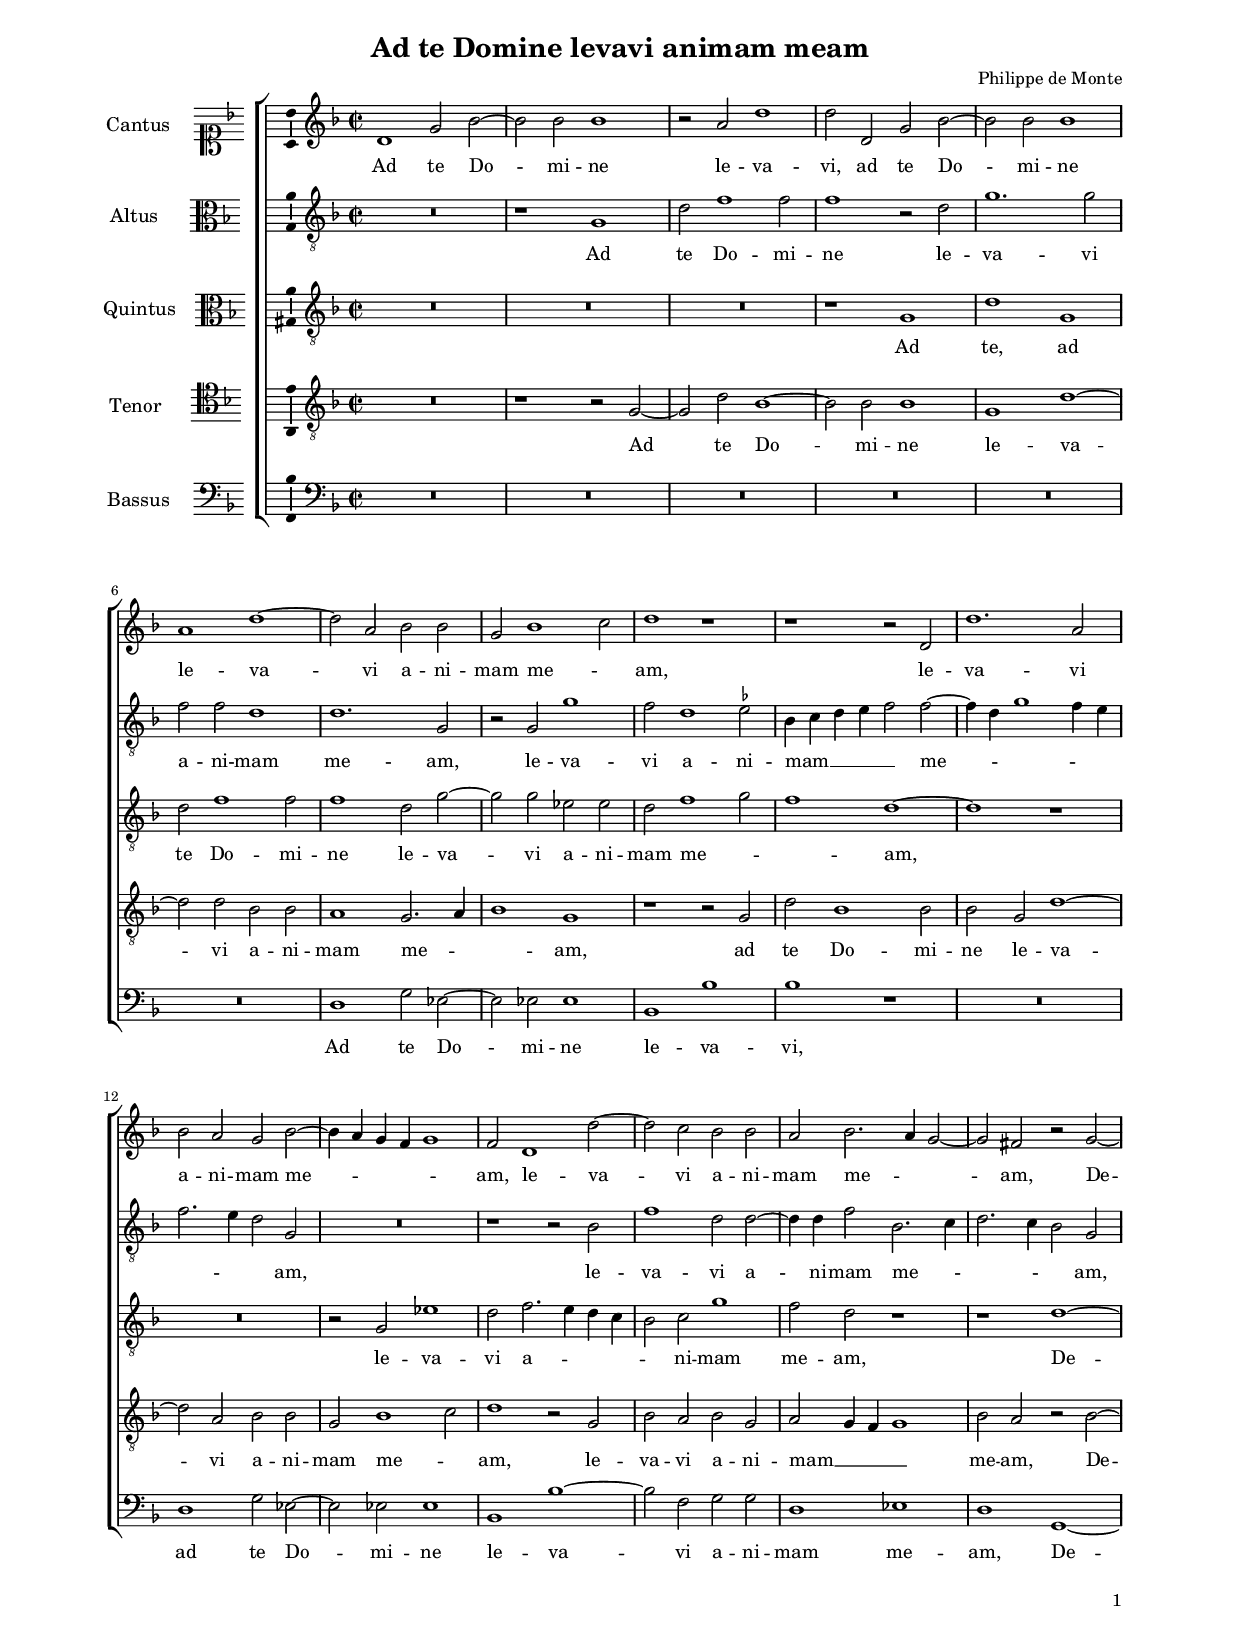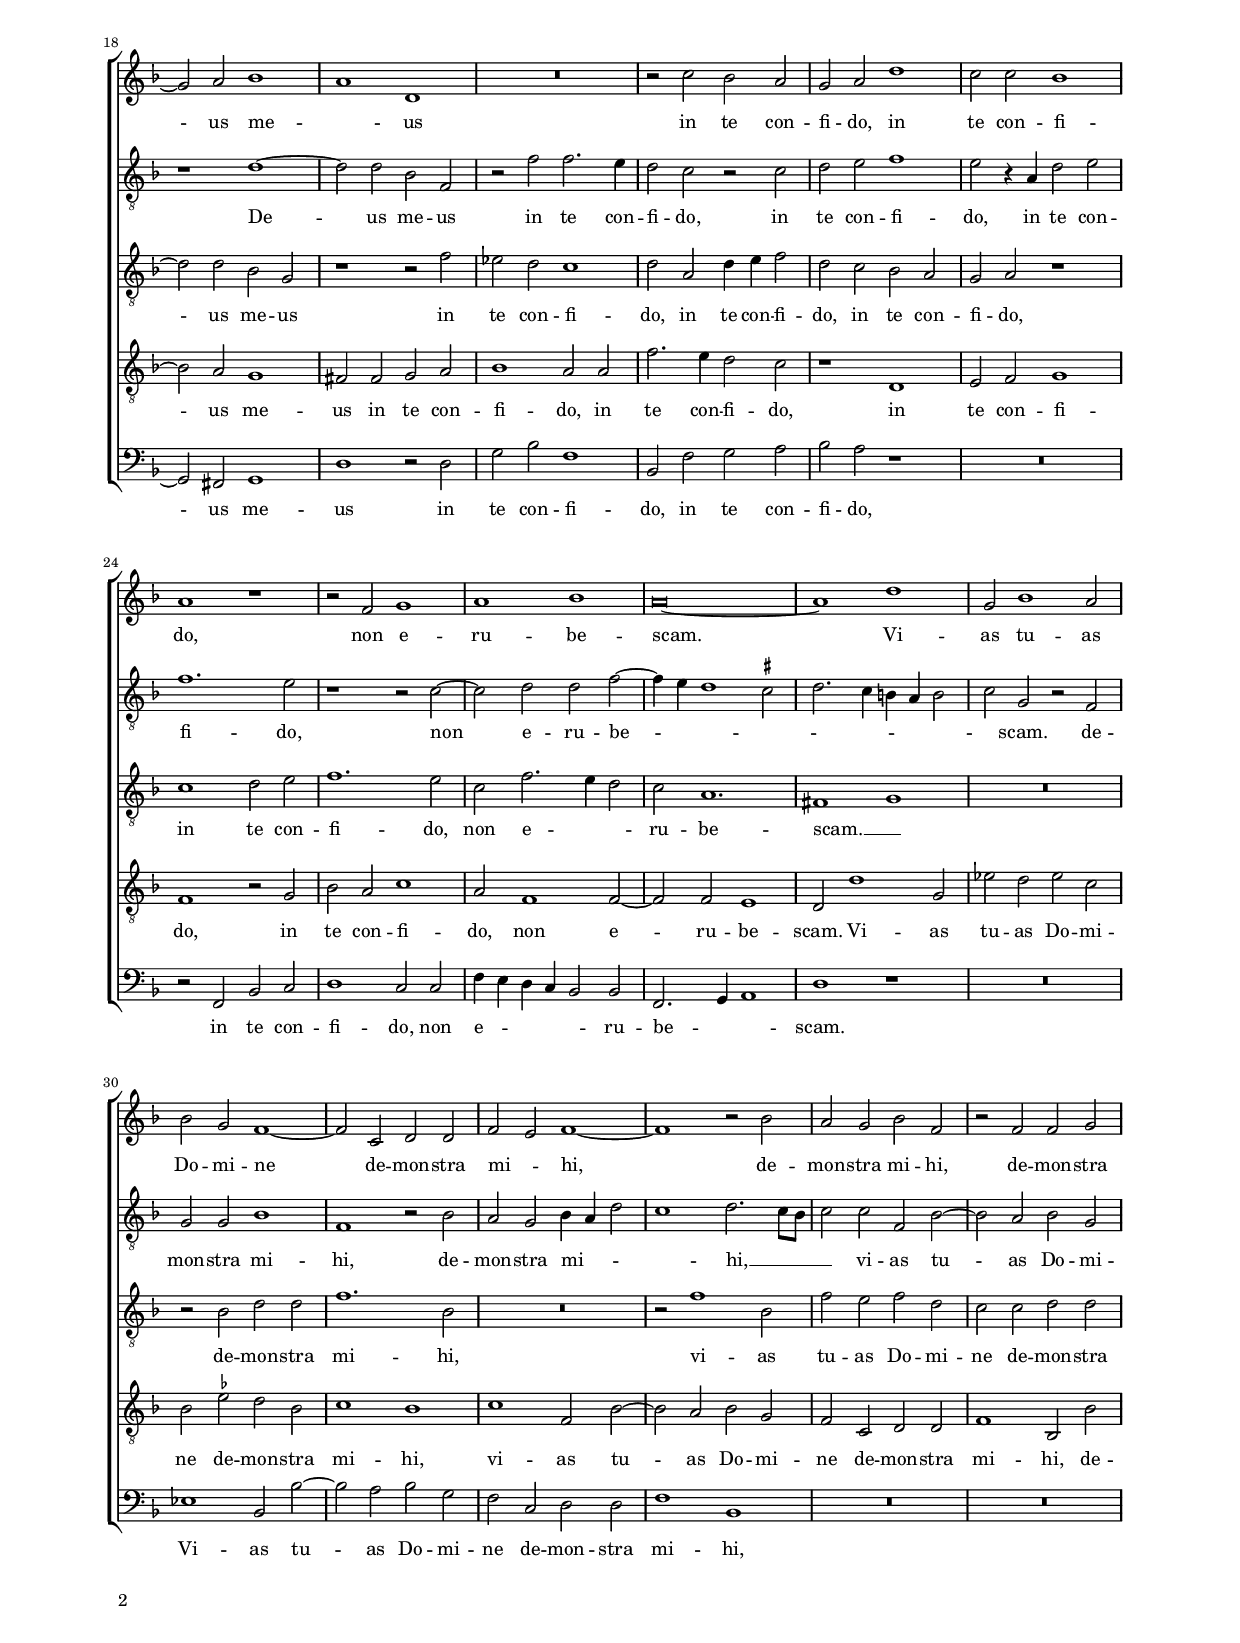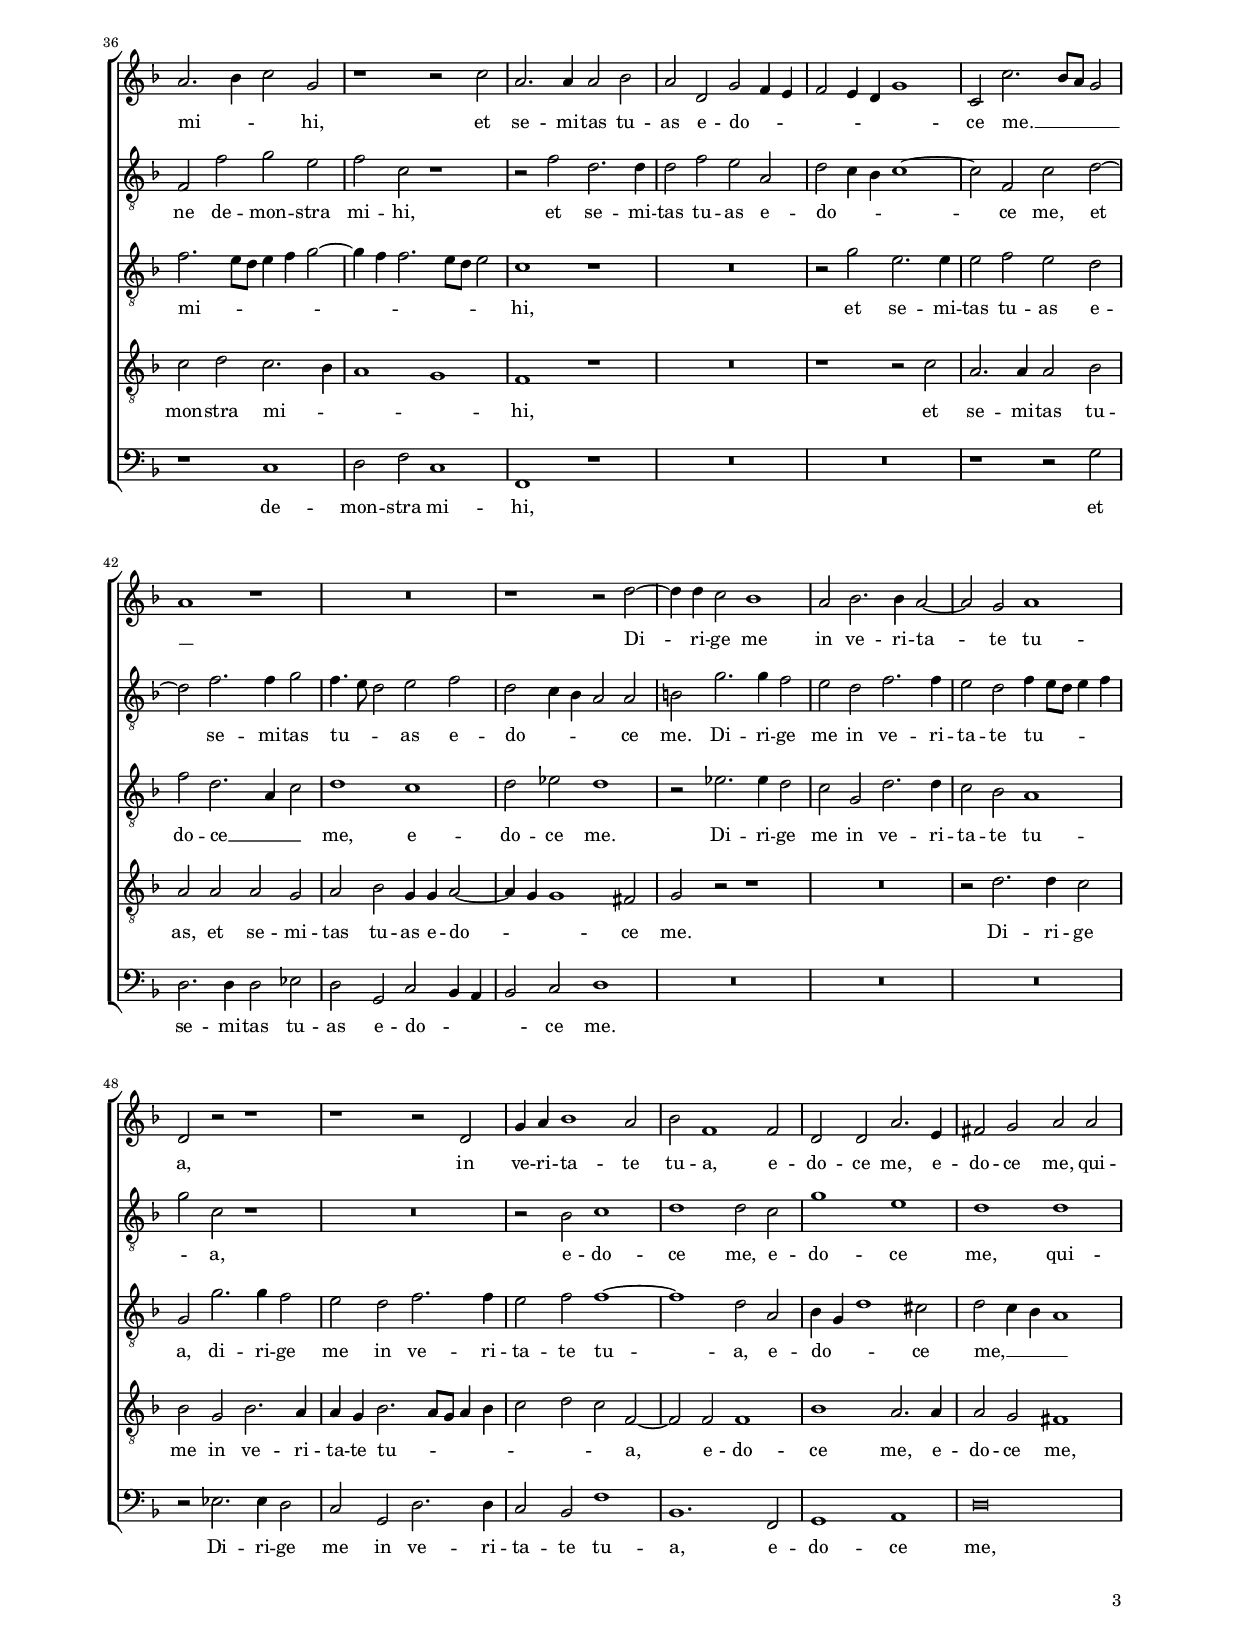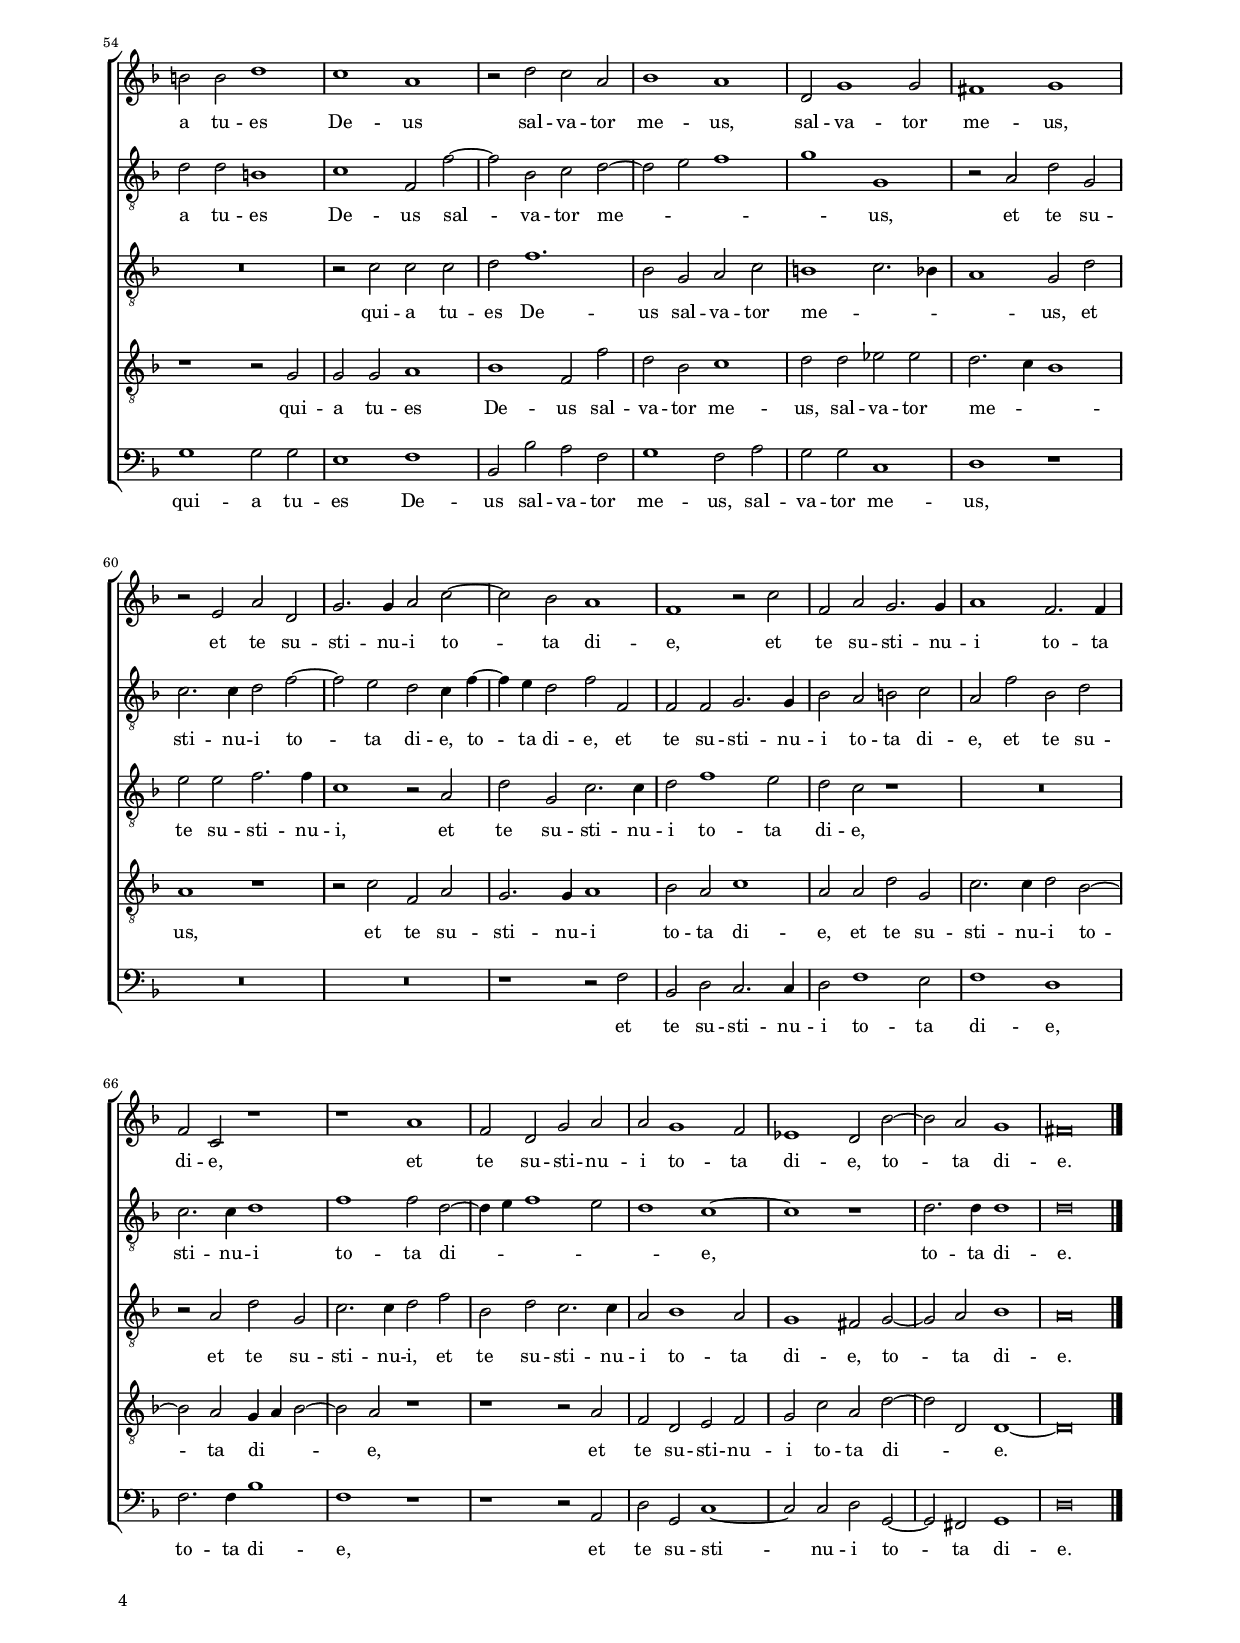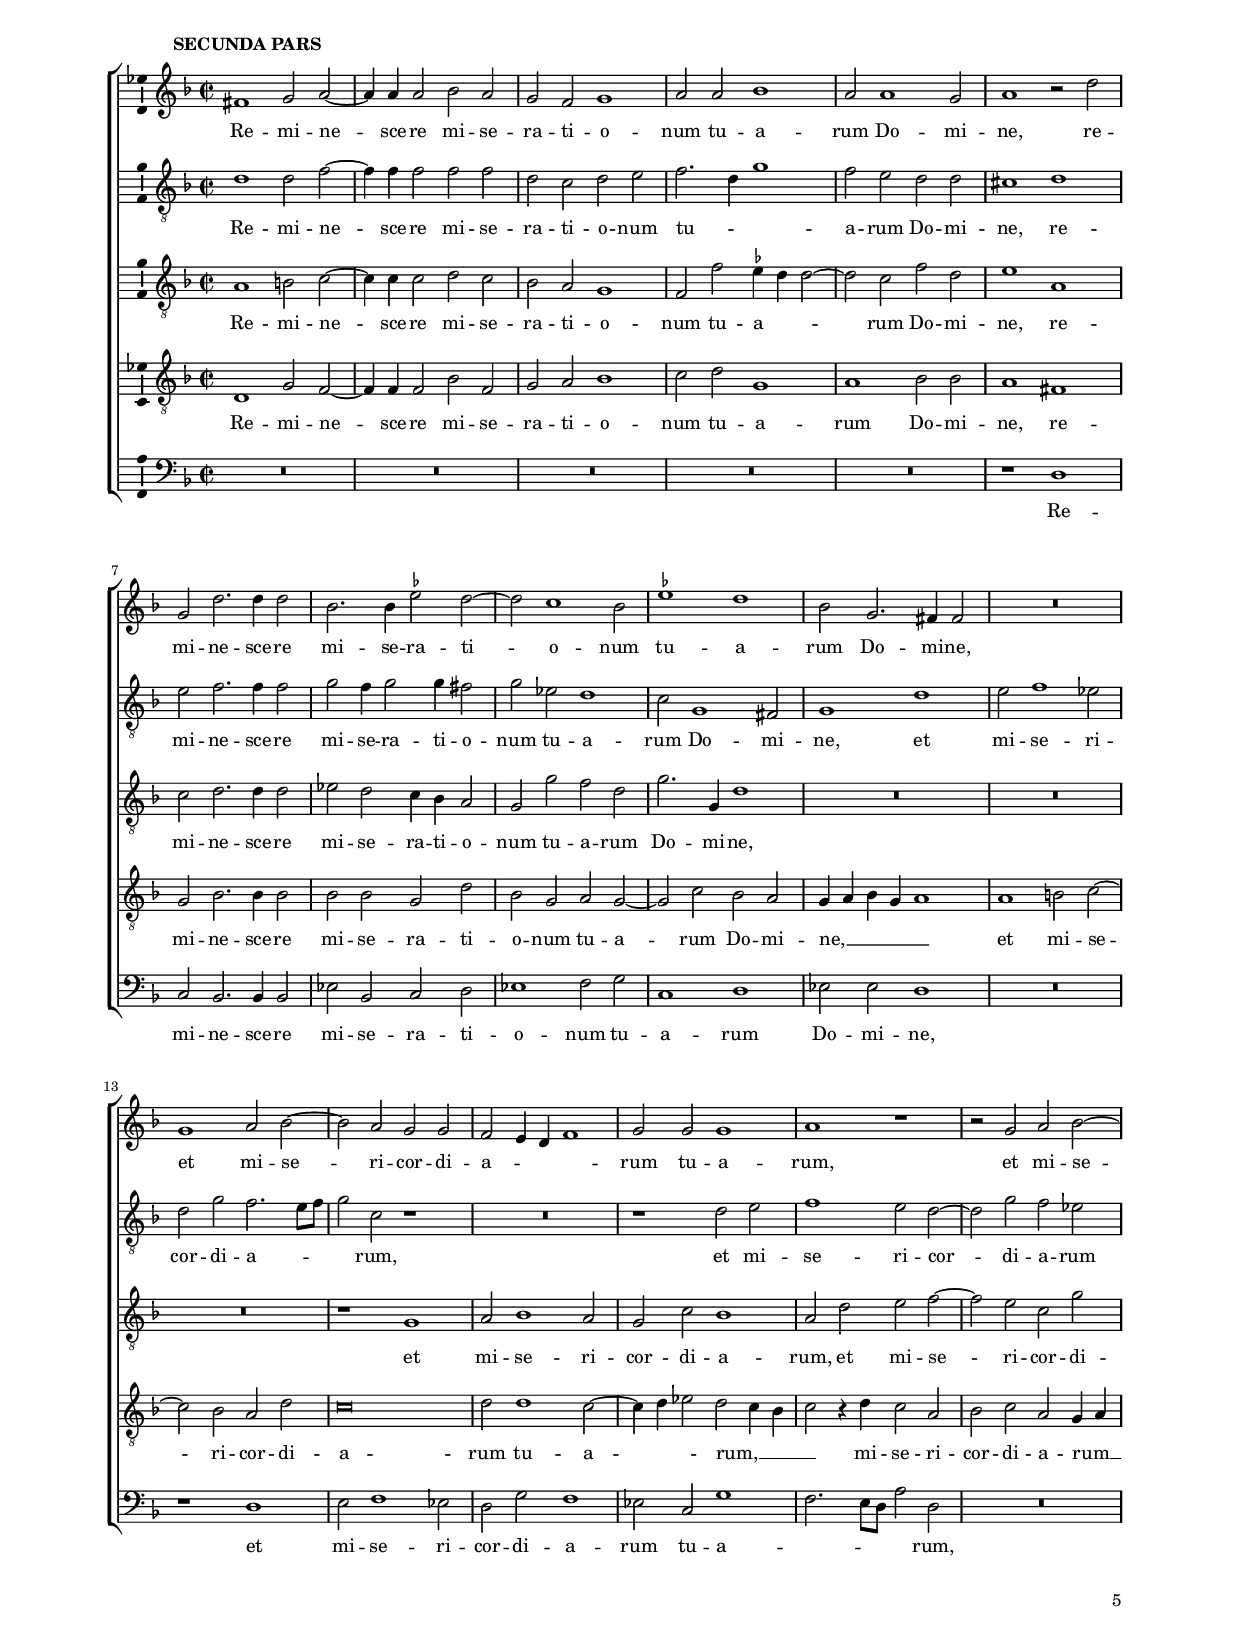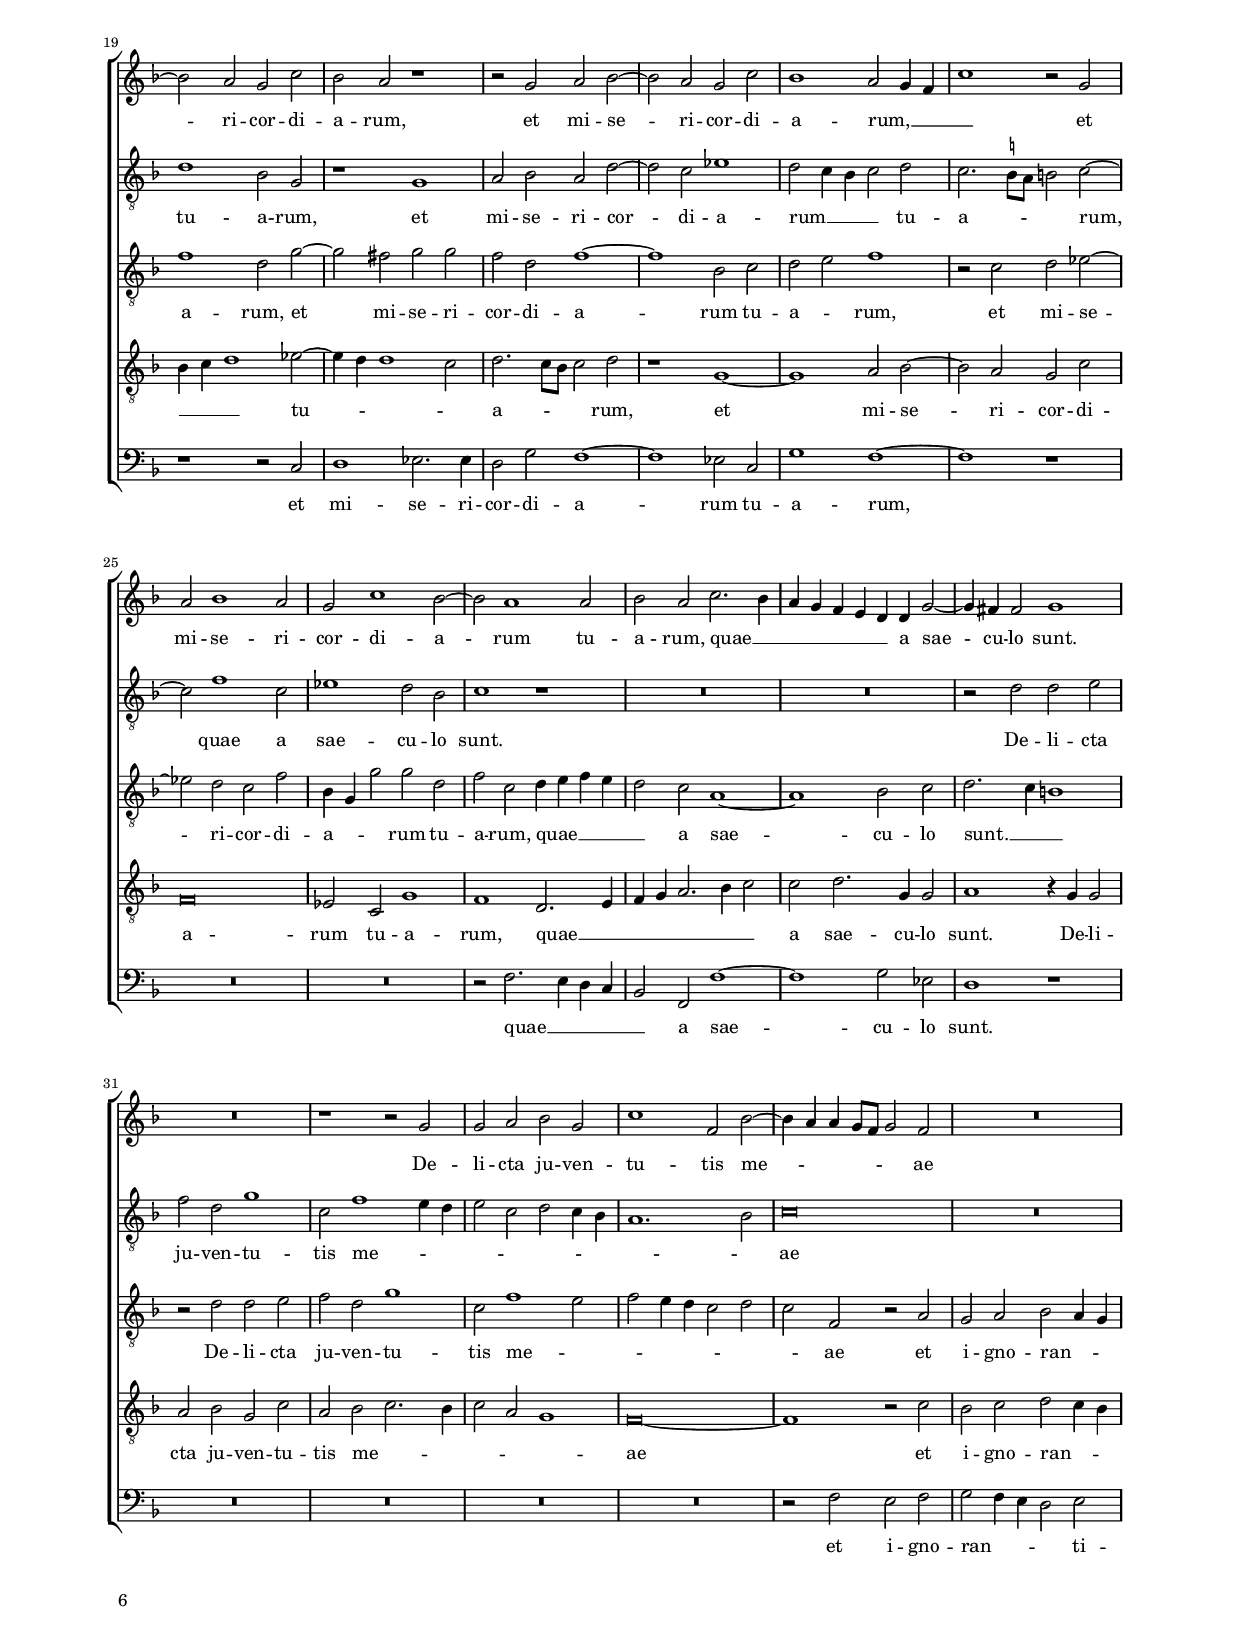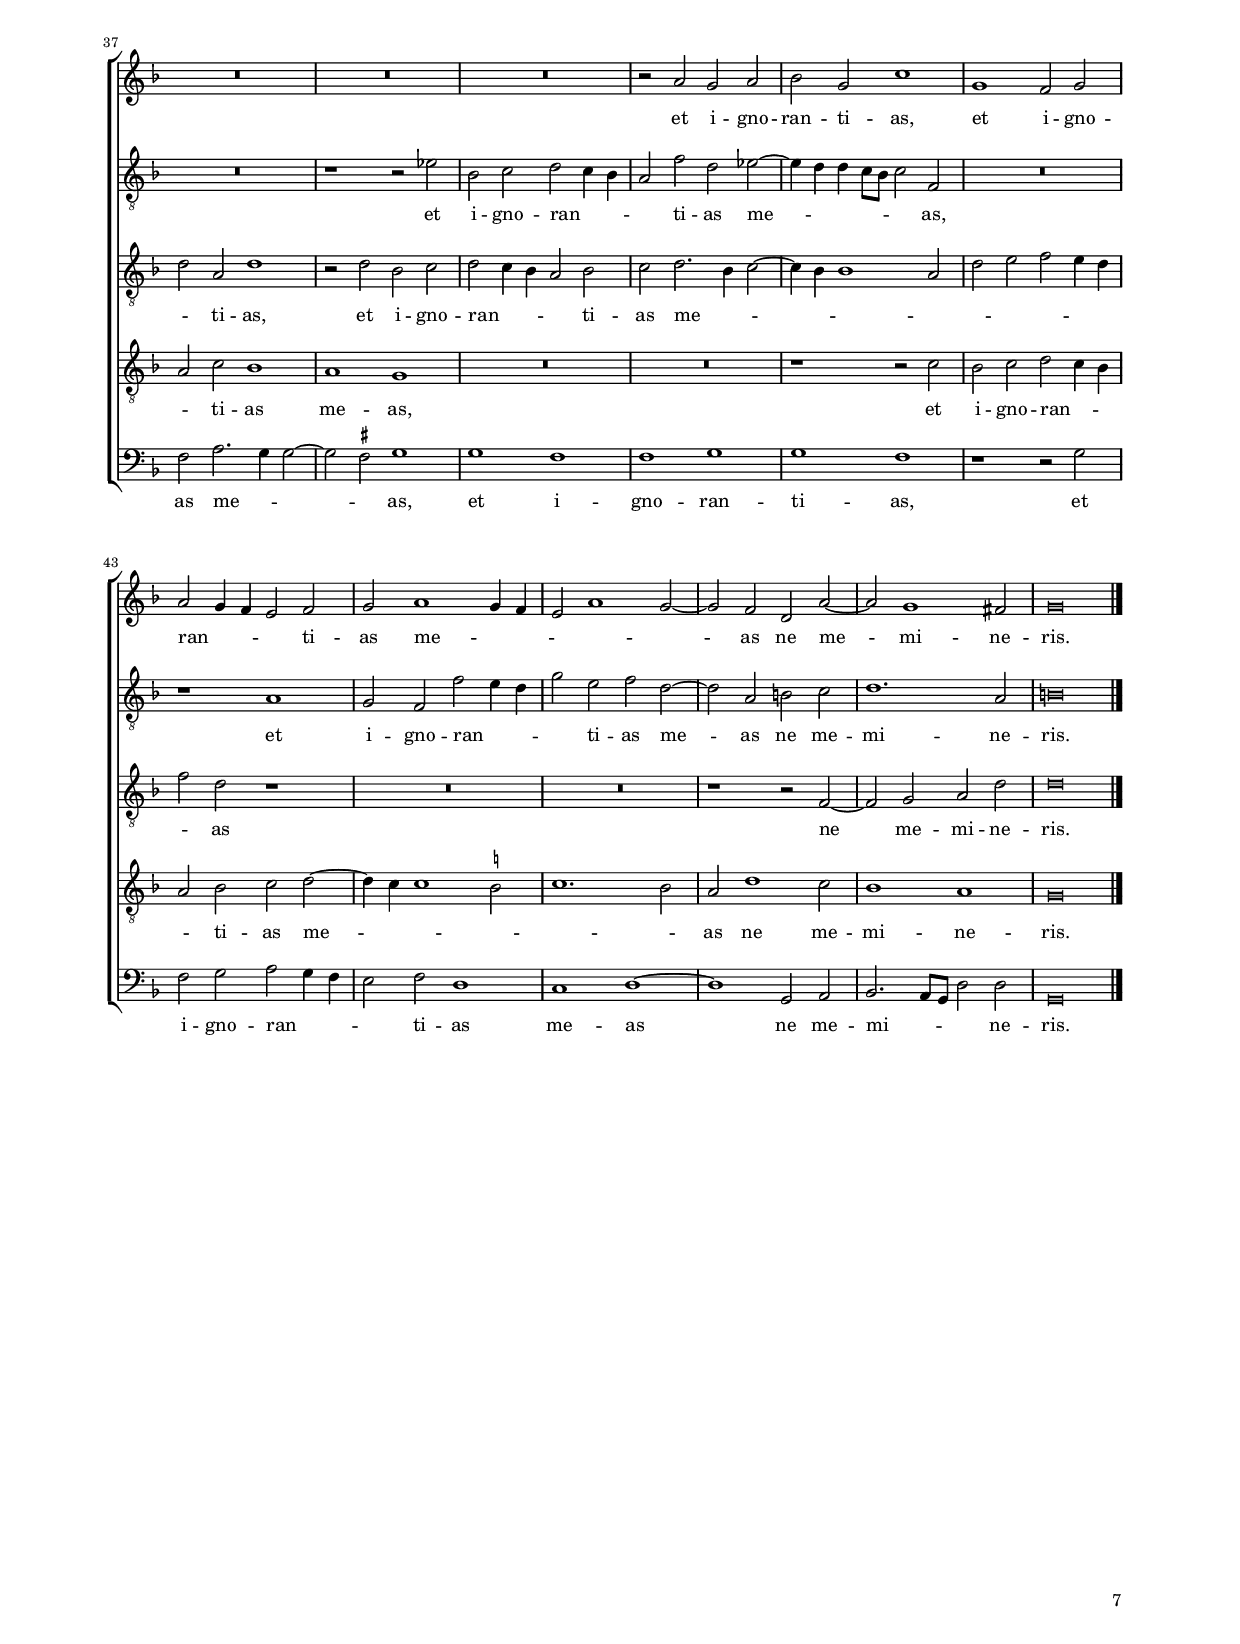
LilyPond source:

\header
{
  title="Ad te Domine levavi animam meam"
  composer="Philippe de Monte"
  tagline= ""
}

\version "2.24.0"
\language deutsch
#(set-global-staff-size 15)
% #(set-default-paper-size "letter")
#(ly:set-option 'point-and-click #f)

	
	ficta = { \once \set suggestAccidentals = ##t }
	
	forget = #(define-music-function (music) (ly:music?) #{
		\accidentalStyle forget
		$music
		\accidentalStyle default
		#})
	

\paper
	{
	top-margin = 1.8 \cm
	bottom-margin = 1.2 \cm
	left-margin = 2 \cm
	right-margin = 2 \cm
	ragged-bottom = ##f
	ragged-last-bottom = ##t
	print-page-number = ##f
	score-system-spacing = #'((basic-distance . 16) (minimum-distance . 14) (padding . 5) (strechability . 150))
	system-system-spacing = #'((basic-distance . 16) (minimum-distance . 14) (padding . 5) (strechability . 150))
	oddFooterMarkup=\markup   \fill-line { "" \fromproperty #'page:page-number-string }
	evenFooterMarkup=\markup  \fill-line { \fromproperty #'page:page-number-string "" }
	last-bottom-spacing = #'((basic-distance . 12) (minimum-distance . 7) (padding . 4))
%	systems-per-page = 3
%	page-count = 6
%	min-systems-per-page = 3
	}

global = {
	\key f \major
	\time 2/2 \set Score.measureLength = #(ly:make-moment 2/1)
	\set Score.tempoHideNote = ##t
	\tempo 2 = 90
	\skip 1*2*72 \bar "|."
	}
	

incipitcantus = \markup { \score {
	{
	\set Staff.instrumentName = \markup { \fontsize #1 "Cantus" }
	\key f \major
	\clef soprano
	s4 \bar ""
	}
	\layout  {
	raggedright = ##t
	indent = 1.8 \cm
	line-width = 2.5 \cm
	\context { \Staff \remove Time_signature_engraver }
	\override Staff.Clef.Y-extent = #'(0 . 0)
	}} \hspace #1 }
      
      
incipitaltus = \markup { \score {
	{
	\set Staff.instrumentName = \markup { \fontsize #1 "Altus" }
	\key f \major
	\clef alto
	s4 \bar ""
	}
	\layout  {
	raggedright = ##t
	indent = 1.8 \cm
	line-width = 2.5 \cm
	\context { \Staff \remove Time_signature_engraver }
	\override Staff.Clef.Y-extent = #'(0 . 0)
	}} \hspace #1 }

      
incipitquintus = \markup { \score {
	{
	\set Staff.instrumentName = \markup { \fontsize #1 "Quintus" }
	\key f \major
	\clef alto
	s4 \bar ""
	}
	\layout  {
	raggedright = ##t
	indent = 1.8 \cm
	line-width = 2.5 \cm
	\context { \Staff \remove Time_signature_engraver }
	\override Staff.Clef.Y-extent = #'(0 . 0)
	}} \hspace #1 }

      
incipittenor = \markup { \score {
	{
	\set Staff.instrumentName = \markup { \fontsize #1 "Tenor" }
	\key f \major
	\clef tenor
	s4 \bar ""
	}
	\layout  {
	raggedright = ##t
	indent = 1.8 \cm
	line-width = 2.5 \cm
	\context { \Staff \remove Time_signature_engraver }
	\override Staff.Clef.Y-extent = #'(0 . 0)
	}} \hspace #1 }
      
      
incipitbassus = \markup { \score {
	{
	\set Staff.instrumentName = \markup { \fontsize #1 "Bassus" }
	\key f \major
	\clef bass
	s4 \bar ""
	}
	\layout  {
	raggedright = ##t
	indent = 1.8 \cm
	line-width = 2.5 \cm
	\context { \Staff \remove Time_signature_engraver }
	\override Staff.Clef.Y-extent = #'(0 . 0)
	}} \hspace #1 }


cantus =  \relative c''
	{
	d,1 g2 b~
	b2 b b1
	r2 a d1
	d2 d, g b~
%5
	b2 b b1 |
	a1 d~
	d2 a b b
	g2 b1 c2
	d1 r
%10
	r1 r2 d, |
	d'1. a2
	b2 a g b~
	b4 a g f g1
	f2 d1 d'2~
%15
	d2 c b b |
	a2 b2. a4 g2~
	g2 fis r g~
	g2 a b1
	a1 d,
%20
	R\breve |
	r2 c' b a
	g2 a d1
	c2 c b1
	a1 r
%25
	r2 f g1 |
	a1 b
	a\breve~
	a1 d
	g,2 b1 a2
%30
	b2 g f1~ |
	f2 c d d
	f2 e f1~
	f1 r2 b
	a2 g b f
%35
	r2 f f g |
	a2. b4 c2 g
	r1 r2 c
	a2. a4 a2 b
	a2 d, g f4 e
%40
	f2 e4 d g1 |
	c,2 c'2. b8 a g2
	a1 r
	R\breve
	r1 r2 d~
%45
	d4 d c2 b1 |
	a2 b2. b4 a2~
	a2 g a1
	d,2 r r1
	r1 r2 d
%50
	g4 a b1 a2 |
	b2 f1 f2
	d2 d a'2. e4
	fis2 g a a
	h2 h d1
%55
	c1 a |
	r2 d c a
	b1 a
	d,2 g1 g2
	fis1 g
%60
	r2 e a d, |
	g2. g4 a2 c~
	c2 b a1
	f1 r2 c'
	f,2 a g2. g4
%65
	a1 f2. f4 |
	f2 c r1
	r1 a'
	f2 d g a
	a2 g1 f2
%70
	es1 d2 b'~ |
	b2 a g1
	fis\breve |
	}


altus =  \relative c'
    {
	R\breve
	r1 g
	d'2 f1 f2
	f1 r2 d
%5
	g1. g2 |
	f2 f d1
	d1. g,2
	r2 g g'1
	f2 d1 \ficta es2
%10
	b4 c d e f2 f~ |
	f4 d g1 f4 e
	f2. e4 d2 g,
	R\breve
	r1 r2 b
%15
	f'1 d2 d~ |
	d4 d f2 b,2. c4
	d2. c4 b2 g
	r1 d'~
	d2 d b f
%20
	r2 f' f2. e4 |
	d2 c r c
	d2 e f1
	e2 r4 a, d2 e
	f1. e2
%25
	r1 r2 c~ |
	c2 d d f~
	f4 e d1 \ficta cis2
	d2. c4 h4 a h2
	c2 g r f
%30
	g2 g b1 |
	f1 r2 b
	a2 g b4 a d2
	c1 d2. c8 b
	c2 c f, b~
%35
	b2 a b g |
	f2 f' g e
	f2 c r1
	r2 f d2. d4
	d2 f e a,
%40
	d2 c4 b c1~ |
	c2 f, c' d~
	d2 f2. f4 g2
	f4. e8 d2 e f
	d2 c4 b a2 a
%45
	h2 g'2. g4 f2 |
	e2 d f2. f4
	e2 d f4 e8 d e4 f
	g2 c, r1
	R\breve
%50
	r2 b c1 |
	d1 d2 c
	g'1 e
	d1 d
	d2 d h1
%55
	c1 f,2 f'~ |
	f2 b, c d~
	d2 e f1
	g1 g,
	r2 a d g,
%60
	c2. c4 d2 f~ |
	f2 e d c4 f~
	f4 e d2 f f,
	f2 f g2. g4
	b2 a h c
%65
	a2 f' b, d |
	c2. c4 d1
	f1 f2 d~
	d4 e 
    f1 e2
	d1 c~
%70
	c1 r |
	d2. d4 d1
	d\breve |
	}


quintus =  \relative c'
	{
	R\breve
	R\breve
	R\breve
	r1 g
%5
	d'1 g, |
	d'2 f1 f2
	f1 d2 g~
	g2 g es es
	d2 f1 g2
%10
	f1 d~ |
	d1 r
	R\breve
	r2 g, es'1
	d2 f2. e4 d c
%15
	b2 c g'1 |
	f2 d r1
	r1 d~
	d2 d b g
	r1 r2 f'
%20
	es2 d c1 |
	d2 a d4 e f2
	d2 c b a
	g2 a r1
	c1 d2 e
%25
	f1. e2 |
	c2 f2. e4 d2
	c2 a1.
	fis1 g
	R\breve
%30
	r2 b d d |
	f1. b,2
	R\breve
	r2 f'1 b,2
	f'2 e f d
%35
	c2 c d d |
	f2. e8 d e4 f g2~
	g4 f f2. e8 d e2
	c1 r
	R\breve
%40
	r2 g' e2. e4 |
	e2 f e d
	f2 d2. a4 c2
	d1 c
	d2 es d1
%45
	r2 es2. es4 d2 |
	c2 g d'2. d4
	c2 b a1
	g2 g'2. g4 f2
	e2 d f2. f4
%50
	e2 f f1~ |
	f1 d2 a
	b4 g d'1 cis2
	d2 c4 b a1
	R\breve
%55
	r2 c c c |
	d2 f1.
	b,2 g a c
	h1 c2. b4
	a1 g2 d'
%60
	e2 e f2. f4 |
	c1 r2 a
	d2 g, c2. c4
	d2 f1 e2
	d2 c r1
%65
	R\breve |
	r2 a d g,
	c2. c4 d2 f
	b,2 d c2. c4
	a2 b1 a2
%70
	g1 fis2 g~ |
	g2 a b1
	a\breve |
	}


tenor  =  \relative c'
	{
	R\breve
	r1 r2 g~
	g2 d' b1~
	b2 b b1
%5
	g1 d'~ |
	d2 d b b
	a1 g2. a4
	b1 g
	r1 r2 g
%10
	d'2 b1 b2 |
	b2 g d'1~
	d2 a b b
	g2 b1 c2
	d1 r2 g,
%15
	b2 a b g |
	a2 g4 f g1
	b2 a r b~
    b2 a g1	
	fis2 fis g a
%20
	b1 a2 a |
	f'2. e4 d2 c
	r1 d,
	e2 f g1
	f1 r2 g
%25
	b2 a c1 |
	a2 f1 f2~
	f2 f e1
	d2 d'1 g,2
	es'2 d es c
%30
	b2 \ficta es d b |
	c1 b
	c1 f,2 b~
	b2 a b g
	f2 c d d
%35
	f1 b,2 b' |
	c2 d c2. b4
	a1 g
	f1 r
	R\breve
%40
	r1 r2 c' |
	a2. a4 a2 b
	a2 a a g
	a2 b g4 g a2~
	a4 g g1 fis2
%45
	g2 r r1 |
	R\breve
	r2 d'2. d4 c2
	b2 g b2. a4
	a4 g b2. a8 g a4 b
%50
	c2 d c f,~ |
	f2 f f1
	b1 a2. a4
	a2 g fis1
	r1 r2 g
%55
	g2 g a1 |
	b1 f2 f'
	d2 b c1
	d2 d es es
	d2. c4 b1
%60
	a1 r |
	r2 c f, a
	g2. g4 a1
	b2 a c1
	a2 a d g,
%65
	c2. c4 d2 b~ |
	b2 a g4 a b2~
	b2 a r1
	r1 r2 a
	f2 d e f
%70
	g2 c a d~ |
	d2 d, d1~
	d\breve |
	}


bassus  =  \relative c
	{
	R\breve
	R\breve
	R\breve
	R\breve
%5
	R\breve |
	R\breve
	d1 g2 es~
	es2 es es1
	b1 b'
%10
	b1 r |
	R\breve
	d,1 g2 es~
	es2 es es1
	b1 b'~
%15
	b2 f g g |
	d1 es
	d1 g,~
	g2 fis g1
	d'1 r2 d
%20
	g2 b f1 |
	b,2 f' g a
	b2 a r1
	R\breve
	r2 f, b c
%25
	d1 c2 c |
	f4 e d c b2 b
	f2. g4 a1
	d1 r
	R\breve
%30
	es1 b2 b'~ |
	b2 a b g
	f2 c d d
	f1 b,
	R\breve
%35
	R\breve |
	r1 c
	d2 f c1
	f,1 r
	R\breve
%40
	R\breve |
	r1 r2 g'
	d2. d4 d2 es
	d2 g, c b4 a
	b2 c d1
%45
	R\breve |
	R\breve
	R\breve
	r2 es2. es4 d2
	c2 g d'2. d4
%50
	c2 b f'1 |
	b,1. f2
	g1 a
	d\breve
	g1 g2 g
%55
	e1 f |
	b,2 b' a f
	g1 f2 a
	g2 g c,1
	d1 r
%60
	R\breve |
	R\breve
	r1 r2 f
	b,2 d c2. c4
	d2 f1 e2
%65
	f1 d |
	f2. f4 b1
	f1 r
	r1 r2 a,
	d2 g, c1~
%70
	c2 c d g,~ |
	g2 fis g1
	d'\breve |
	}


lyricscantus = \lyricmode {
	Ad te Do -- mi -- ne le -- va -- vi,
    ad te Do -- mi -- ne le -- va -- vi a -- ni -- mam me -- _ am,
    le -- va -- vi a -- ni -- mam me -- _ _ _ _ am,
    le -- va -- vi a -- ni -- mam me -- _ _ am,
    De -- us me -- _ us in te con -- fi -- do,
    in te con -- fi -- do,
    non e -- ru -- be -- scam.
    Vi -- as tu -- as Do -- mi -- ne de -- mon -- stra mi -- _ hi,
    de -- mon -- stra mi -- hi,
    de -- mon -- stra mi -- _ _ hi,
    et se -- mi -- tas tu -- as e -- do -- _ _ _ _ _ _ ce me. __ _ _ _ _
    Di -- ri -- ge me in ve -- ri -- ta -- te tu -- a,
    in ve -- ri -- ta -- te tu -- a,
    e -- do -- ce me,
    e -- do -- ce me,
    qui -- a tu -- es De -- us sal -- va -- tor me -- us,
    sal -- va -- tor me -- us,
    et te su -- sti -- nu -- i to -- ta di -- e,
    et te su -- sti -- nu -- i to -- ta di -- e,
    et te su -- sti -- nu -- i to -- ta di -- e,
    to -- ta di -- e.
	}


lyricsaltus = \lyricmode {
	Ad te Do -- mi -- ne le -- va -- vi a -- ni -- mam me -- am,
    le -- va -- vi a -- ni -- mam __ _ _ _ _ me -- _ _ _ _ _ _ _ am,
    le -- va -- vi a -- ni -- mam me -- _ _ _ _ am,
    De -- us me -- us in te con -- fi -- do,
    in te con -- fi -- do,
    in te con -- fi -- do,
    non e -- ru -- be -- _ _ _ _ _ _ _ _ _ scam.
    de -- mon -- stra mi -- hi,
    de -- mon -- stra mi -- _ _ _ hi, __ _ _ _ 
    vi -- as tu -- as Do -- mi -- ne de -- mon -- stra mi -- hi,
    et se -- mi -- tas tu -- as e -- do -- _ _ _ ce me,
    et se -- mi -- tas tu -- _ _ as e -- do -- _ _ _ ce me.
    Di -- ri -- ge me in ve -- ri -- ta -- te tu -- _ _ _ _ _ a,
    e -- do -- ce me,
    e -- do -- ce me,
    qui -- a tu -- es De -- us sal -- va -- tor me -- _ _ _ us,
    et te su -- sti -- nu -- i to -- ta di -- e,
    to -- ta di -- e,
    et te su -- sti -- nu -- i to -- ta di -- e,
    et te su -- sti -- nu -- i to -- ta di -- _ _ _ _ e,
    to -- ta di -- e.
	}


lyricsquintus = \lyricmode {
	Ad te,
    ad te Do -- mi -- ne le -- va -- vi a -- ni -- mam me -- _ _ am,
    le -- va -- vi a -- _ _ _ _ ni -- mam me -- am,
    De -- us me -- us in te con -- fi -- do,
    in te con -- fi -- do,
    in te con -- fi -- do,
    in te con -- fi -- do,
    non e -- _ _ ru -- be -- scam. __ _
    de -- mon -- stra mi -- hi,
    vi -- as tu -- as Do -- mi -- ne de -- mon -- stra mi -- _ _ _ _ _ _ _ _ _ _ hi,
    et se -- mi -- tas tu -- as e -- do -- ce __ _ _ me,
    e -- do -- ce me.
    Di -- ri -- ge me in ve -- ri -- ta -- te tu -- a,
    di -- ri -- ge me in ve -- ri -- ta -- te tu -- a,
    e -- do -- _ _ ce me, __ _ _ _
    qui -- a tu -- es De -- us sal -- va -- tor me -- _ _ _ us,
    et te su -- sti -- nu -- i,
    et te su -- sti -- nu -- i to -- ta di -- e,
    et te su -- sti -- nu -- i,
    et te su -- sti -- nu -- i to -- ta di -- e,
    to -- ta di -- e.
	}


lyricstenor = \lyricmode {
	Ad te Do -- mi -- ne le -- va -- vi a -- ni -- mam me -- _ _ am,
    ad te Do -- mi -- ne le -- va -- vi a -- ni -- mam me -- _ am,
    le -- va -- vi a -- ni -- mam __ _ _ _ me -- am,
    De -- us me -- us in te con -- fi -- do,
    in te con -- fi -- do,
    in te con -- fi -- do,
    in te con -- fi -- do,
    non e -- ru -- be -- scam.
    Vi -- as tu -- as Do -- mi -- ne de -- mon -- stra mi -- hi,
    vi -- as tu -- as Do -- mi -- ne de -- mon -- stra mi -- hi,
    de -- mon -- stra mi -- _ _ _ hi,
    et se -- mi -- tas tu -- as,
    et se -- mi -- tas tu -- as e -- do -- _ _ ce me.
    Di -- ri -- ge me in ve -- ri -- ta -- te tu -- _ _ _ _ _ _ _ a,
    e -- do -- ce me,
    e -- do -- ce me,
    qui -- a tu -- es De -- us sal -- va -- tor me -- us,
    sal -- va -- tor me -- _ _ us,
    et te su -- sti -- nu -- i to -- ta di -- e,
    et te su -- sti -- nu -- i to -- ta di -- _ _ e,
    et te su -- sti -- nu -- i to -- ta di -- _ e.
	}


lyricsbassus = \lyricmode {
	Ad te Do -- mi -- ne le -- va -- vi,
    ad te Do -- mi -- ne le -- va -- vi a -- ni -- mam me -- am,
    De -- us me -- us in te con -- fi -- do,
    in te con -- fi -- do,
    in te con -- fi -- do,
    non e -- _ _ _ _ ru -- be -- _ _ scam.
    Vi -- as tu -- as Do -- mi -- ne de -- mon -- stra mi -- hi,
    de -- mon -- stra mi -- hi,
    et se -- mi -- tas tu -- as e -- do -- _ _ _ ce me.
    Di -- ri -- ge me in ve -- ri -- ta -- te tu -- a,
    e -- do -- ce me,
    qui -- a tu -- es De -- us sal -- va -- tor me -- us,
    sal -- va -- tor me -- us,
    et te su -- sti -- nu -- i to -- ta di -- e,
    to -- ta di -- e,
    et te su -- sti -- nu -- i to -- ta di -- e.
	}


\score
{  
	% \transpose {
	\new ChoirStaff \with { \override StaffGrouper.staff-staff-spacing.basic-distance = #12 }
	<<

	\new Staff << \global
	\new Voice="v1" {
		\set Staff.instrumentName=\incipitcantus
		\set Staff.midiInstrument = "reed organ"
		\clef violin
		\cantus }
	\new Lyrics \lyricsto "v1" {\lyricscantus }
	>>


	\new Staff << \global
	\new Voice="v2" {
		\set Staff.instrumentName=\incipitaltus
		\set Staff.midiInstrument = "reed organ"
                \clef "G_8"
		\altus}
	\new Lyrics \lyricsto "v2" {\lyricsaltus }
	>>


	\new Staff << \global
	\new Voice="v5" {
		\set Staff.instrumentName=\incipitquintus
		\set Staff.midiInstrument = "reed organ"
		\clef "G_8"
		\quintus}
	\new Lyrics \lyricsto "v5" {\lyricsquintus }
	>>


	\new Staff << \global
	\new Voice="v3" {
		\set Staff.instrumentName=\incipittenor
		\set Staff.midiInstrument = "reed organ"
		\clef "G_8"
		\tenor }
	\new Lyrics \lyricsto "v3" {\lyricstenor }
	>>

    
	\new Staff << \global
	\new Voice="v4" {
		\set Staff.instrumentName=\incipitbassus
		\set Staff.midiInstrument = "reed organ"
		\clef bass
		\bassus }
	\new Lyrics \lyricsto "v4" {\lyricsbassus}
	>>

	>>
	% } % transpose

	\layout
	{
	indent = 2.5 \cm
	\context { \Staff \override TimeSignature.break-visibility = #end-of-line-invisible }
	\context { \Lyrics \override VerticalAxisGroup.nonstaff-relatedstaff-spacing.padding = #1.4 }
%	\context { \Lyrics \override LyricText.font-size = #1 }
	\context { \Staff \consists Ambitus_engraver }
	\context { \Score \override BarNumber.padding = #2 }
	\context { \Voice \override NoteHead.style = #'baroque }
	}


\midi
	{
	}

}

%%%%%%%%%%%%%%%%%%%%  SECUNDA PARS %%%%%%%%%%%%%%%%%%%%


global = {
	\key f \major
	\time 2/2 \set Score.measureLength = #(ly:make-moment 2/1)
        \set Score.tempoHideNote = ##t
        \tempo 2 = 90
        \skip 1*2*48 \bar "|."
	}


cantus =  \relative c''
	{
    fis,1 g2 a~   
	a4 a a2 b a
	g2 f g1
	a2 a b1
%5
	a2 a1 g2 |
	a1 r2 d
	g,2 d'2. d4 d2
	b2. b4 \ficta es2 d~
	d2 c1 b2
%10
	\ficta es1 d |
	b2 g2. fis4 fis2
	R\breve
	g1 a2 b~
	b2 a g g
%15
	f2 e4 d f1 |
	g2 g g1
	a1 r
	r2 g a b~
	b2 a g c
%20
	b2 a r1 |
	r2 g a b~
	b2 a g c
	b1 a2 g4 f
	c'1 r2 g
%25
	a2 b1 a2 |
	g2 c1 b2~
	b2 a1 a2
	b2 a c2. b4
	a4 g f e d d g2~
%30
	g4 fis fis2 g1 |
	R\breve
	r1 r2 g
	g2 a b g
	c1 f,2 b~
%35
	b4 a a g8 f g2 f |
	R\breve
	R\breve
	R\breve
	R\breve
%40
	r2 a g a |
	b2 g c1
	g1 f2 g
	a2 g4 f e2 f
	g2 a1 g4 f
%45
	e2 a1 g2~ |
	g2 f d a'~
	a2 g1 fis2
	g\breve |
	}


altus =  \relative c'
    {
	d1 d2 f~
	f4 f f2 f f
	d2 c d e
	f2. d4 g1
%5
	f2 e d d |
	cis1 d
	e2 f2. f4 f2
	g2 f4 g2 g4 fis2
	g2 es d1
%10
	c2 g1 fis2 |
	g1 d'
	e2 f1 es2
	d2 g f2. e8 f
	g2 c, r1
%15
	R\breve |
	r1 d2 e
	f1 e2 d~
	d2 g f es
	d1 b2 g
%20
	r1 g |
	a2 b a d~
	d2 c es1
	d2 c4 b c2 d
	c2. \stemDown \ficta h8 a \stemNeutral h!2 c~
%25
	c2 f1 c2 |
	es1 d2 b
	c1 r
	R\breve
	R\breve
%30
	r2 d d e |
	f2 d g1
	c,2 f1 e4 d
	e2 c d c4 b
	a1. b2
%35
	c\breve |
	R\breve
	R\breve
	r1 r2 es
	b2 c d c4 b
%40
	a2 f' d es~ |
	es4 d d c8 b c2 f,
	R\breve
	r1 a
	g2 f f' e4 d
%45
	g2 e f d~ |
	d2 a h c
	d1. a2
	h\breve |
	}


quintus =  \relative c'
	{
	a1 h2 c~
	c4 c c2 d c
	b2 a g1
	f2 f' \ficta es4 d d2~
%5
	d2 c f d |
	e1 a,
	c2 d2. d4 d2
	es2 d c4 b a2
	g2 g' f d
%10
	g2. g,4 d'1 |
	R\breve
	R\breve
	R\breve
	r1 g,
%15
	a2 b1 a2 |
	g2 c b1
	a2 d e f~
	f2 e c g'
	f1 d2 g~
%20
	g2 fis g g |
	f2 d f1~
	f1 b,2 c
	d2 e f1
	r2 c d es2~
%25
	es2 d c f |
	b,4 g g'2 g d
	f2 c d4 e f e
	d2 c a1~
	a1 b2 c
%30
	d2. c4 h1 |
	r2 d d e
	f2 d g1
	c,2 f1 e2
	f2 e4 d c2 d
%35
	c2 f, r a |
	g2 a b a4 g
	d'2 a d1
	r2 d b c
	d2 c4 b a2 b
%40
	c2 d2. b4 c2~ |
	c4 b b1 a2
	d2 e f e4 d
	f2 d r1
	R\breve
%45
	R\breve |
	r1 r2 f,~
	f2 g a d
	d\breve |
	}


tenor  =  \relative c'
	{
	d,1 g2 f~
	f4 f f2 b f
	g2 a b1
	c2 d g,1
%5
	a1 b2 b |
	a1 fis
	g2 b2. b4 b2
	b2 b g d'
	b2 g a g~
%10
	g2 c b a |
	g4 a b g a1
	a1 h2 c~
	c2 b a d
	c\breve
%15
	d2 d1 c2~ |
	c4 d es2 d c4 b
	c2 r4 d c2 a
	b2 c a g4 a
	b4 c d1 es2~
%20
	es4 d d1 c2 |
	d2. c8 b c2 d
	r1 g,~
	g1 a2 b~
	b2 a g c
%25
	f,\breve |
	es2 c g'1
	f1 d2. e4
	f4 g a2. b4 c2
	c2 d2. g,4 g2
%30
	a1 r4 g g2 |
	a2 b g c
	a2 b c2. b4
	c2 a g1
	f\breve~
%35
	f1 r2 c' |
	b2 c d c4 b
	a2 c b1
	a1 g
	R\breve
%40
	R\breve |
	r1 r2 c
	b2 c d c4 b
	a2 b c d~
	d4 c c1 \ficta h2
%45
    c1. b2 |	
	a2 d1 c2
	b1 a
	g\breve |
	}


bassus  =  \relative c
	{
	R\breve
	R\breve
	R\breve
	R\breve
%5
	R\breve |
	r1 d
	c2 b2. b4 b2
	es2 b c d
	es1 f2 g
%10
	c,1 d |
	es2 es d1
	R\breve
	r1 d
	e2 f1 es2
%15
	d2 g f1 |
	es2 c g'1
	f2. e8 d a'2 d,
	R\breve
	r1 r2 c
%20
	d1 es2. es4 |
	d2 g f1~
	f1 es2 c
	g'1 f~
	f1 r
%25
	R\breve |
	R\breve
	r2 f2. e4 d c
	b2 f f'1~
	f1 g2 es
%30
	d1 r |
	R\breve
	R\breve
	R\breve
	R\breve
%35
	r2 f e f |
	g2 f4 e d2 e
	f2 a2. g4 g2~
	g2 \ficta fis2 g1
	g1 f
%40
	f1 g |
	g1 f
	r1 r2 g
	f2 g a g4 f
	e2 f d1
%45
	c1 d~ |
	d1 g,2 a
	b2. a8 g d'2 d
	g,\breve |
	}


lyricscantus = \lyricmode {
	Re -- mi -- ne -- sce -- re mi -- se -- ra -- ti -- o -- num tu -- a -- rum Do -- mi -- ne,
    re -- mi -- ne -- sce -- re mi -- se -- ra -- ti -- o -- num tu -- a -- rum Do -- mi -- ne,
    et mi -- se -- ri -- cor -- di -- a -- _ _ _ rum tu -- a -- rum,
    et mi -- se -- ri -- cor -- di -- a -- rum,
    et mi -- se -- ri -- cor -- di -- a -- rum, __ _ _ _
    et mi -- se -- ri -- cor -- di -- a -- rum tu -- a -- rum,
    quae __ _ _ _ _ _ _ a sae -- cu -- lo sunt.
    De -- li -- cta ju -- ven -- tu -- tis me -- _ _ _ _ _ ae
    et i -- gno -- ran -- ti -- as,
    et i -- gno -- ran -- _ _ _ ti -- as me -- _ _ _ _ _ as
    ne me -- mi -- ne -- ris.
	}


lyricsaltus = \lyricmode {
	Re -- mi -- ne -- sce -- re mi -- se -- ra -- ti -- o -- num tu -- _ _ a -- rum Do -- mi -- ne,
    re -- mi -- ne -- sce -- re mi -- se -- ra -- ti -- o -- num tu -- a -- rum Do -- mi -- ne,
    et mi -- se -- ri -- cor -- di -- a -- _ _ _ rum,
    et mi -- se -- ri -- cor -- di -- a -- rum tu -- a -- rum,
    et mi -- se -- ri -- cor -- di -- a -- rum __ _ _ _ tu -- a -- _ _ _ rum,
    quae a sae -- cu -- lo sunt.
    De -- li -- cta ju -- ven -- tu -- tis me -- _ _ _ _ _ _ _ _ _ ae
    et i -- gno -- ran -- _ _ _ ti -- as me -- _ _ _ _ _ as,
    et i -- gno -- ran -- _ _ _ ti -- as me -- as
    ne me -- mi -- ne -- ris.
	}


lyricsquintus = \lyricmode {
	Re -- mi -- ne -- sce -- re mi -- se -- ra -- ti -- o -- num tu -- a -- _ _ rum Do -- mi -- ne,
    re -- mi -- ne -- sce -- re mi -- se -- ra -- ti -- o -- num tu -- a -- rum Do -- mi -- ne,
    et mi -- se -- ri -- cor -- di -- a -- rum,
    et mi -- se -- ri -- cor -- di -- a -- rum,
    et mi -- se -- ri -- cor -- di -- a -- rum tu -- a -- _ rum,
    et mi -- se -- ri -- cor -- di -- a -- _ _ rum tu -- a -- rum,
    quae __ _ _ _ _ a sae -- cu -- lo sunt. __ _ _
    De -- li -- cta ju -- ven -- tu -- tis me -- _ _ _ _ _ _ _ ae
    et i -- gno -- ran -- _ _ _ ti -- as,
    et i -- gno -- ran -- _ _ _ ti -- as me -- _ _ _ _ _ _ _ _ _ _ _ as
    ne me -- mi -- ne -- ris.
	}


lyricstenor = \lyricmode {
	Re -- mi -- ne -- sce -- re mi -- se -- ra -- ti -- o -- num tu -- a -- rum Do -- mi -- ne,
    re -- mi -- ne -- sce -- re mi -- se -- ra -- ti -- o -- num tu -- a -- rum Do -- mi -- ne, __ _ _ _ _
    et mi -- se -- ri -- cor -- di -- a -- rum tu -- a -- _ _ rum, __ _ _ _
    mi -- se -- ri -- cor -- di -- a -- rum __ _ _ _ _ tu -- _ _ _ a -- _ _ _ rum,
    et mi -- se -- ri -- cor -- di -- a -- rum tu -- a -- rum,
    quae __ _ _ _ _ _ _ a sae -- cu -- lo sunt.
    De -- li -- cta ju -- ven -- tu -- tis me -- _ _ _ _ _ ae
    et i -- gno -- ran -- _ _ _ ti -- as me -- as,
    et i -- gno -- ran -- _ _ _ ti -- as me -- _ _ _ _ _ as
    ne me -- mi -- ne -- ris.
	}


lyricsbassus = \lyricmode {
	Re -- mi -- ne -- sce -- re mi -- se -- ra -- ti -- o -- num tu -- a -- rum Do -- mi -- ne,
    et mi -- se -- ri -- cor -- di -- a -- rum tu -- a -- _ _ _ _ rum,
    et mi -- se -- ri -- cor -- di -- a -- rum tu -- a -- rum,
    quae __ _ _ _ _ a sae -- cu -- lo sunt.
    et i -- gno -- ran -- _ _ _ ti -- as me -- _ _ _ as,
    et i -- gno -- ran -- ti -- as,
    et i -- gno -- ran -- _ _ _ ti -- as me -- as
    ne me -- mi -- _ _ _ ne -- ris.
	}


\score
	{  
	% \transpose {
	\new ChoirStaff \with { \override StaffGrouper.staff-staff-spacing.basic-distance = #12 }
	<<

	\new Staff <<\global
	\new Voice="v1" {
	  %\set Staff.instrumentName=Cantus
		\set Staff.midiInstrument = "reed organ"
		\clef violin
		\cantus }
	\new Lyrics \lyricsto "v1" {\lyricscantus }
	>>


	\new Staff << \global
	\new Voice="v2" {
	  %\set Staff.instrumentName=Altus
		\set Staff.midiInstrument = "reed organ"
        \clef "G_8"
		\altus}
	\new Lyrics \lyricsto "v2" {\lyricsaltus }
	>>


	\new Staff << \global
	\new Voice="v5" {
	  %\set Staff.instrumentName=Quintus
		\set Staff.midiInstrument = "reed organ"
		\clef "G_8"
		\quintus}
	\new Lyrics \lyricsto "v5" {\lyricsquintus }
	>>


	\new Staff <<\global
	\new Voice="v3" {
	  %\set Staff.instrumentName=Tenor
		\set Staff.midiInstrument = "reed organ"
		\clef "G_8"
		\tenor }
	\new Lyrics \lyricsto "v3" {\lyricstenor }
	>>


	\new Staff <<\global
	\new Voice="v4" {
	  %\set Staff.instrumentName=Bassus
		\set Staff.midiInstrument = "reed organ"
		\clef bass
		\bassus }
	\new Lyrics \lyricsto "v4" {\lyricsbassus}
	>>
	
	>>
	% } % transpose

	\layout
	{
	indent = 0 \cm
	\context { \Staff \override TimeSignature.break-visibility = #end-of-line-invisible }
	\context { \Lyrics \override VerticalAxisGroup.nonstaff-relatedstaff-spacing.padding = #1.4 }
%	\context { \Lyrics \override LyricText.font-size = #1 }
	\context { \Staff \consists Ambitus_engraver }
	\context { \Score \override BarNumber.padding = #2 }
	\context { \Voice \override NoteHead.style = #'baroque }
	}
    
	\header { piece = \markup { \raise #2 \hspace # 7 \bold "SECUNDA PARS"} }

\midi
	{
	}
	
}

% EOF
